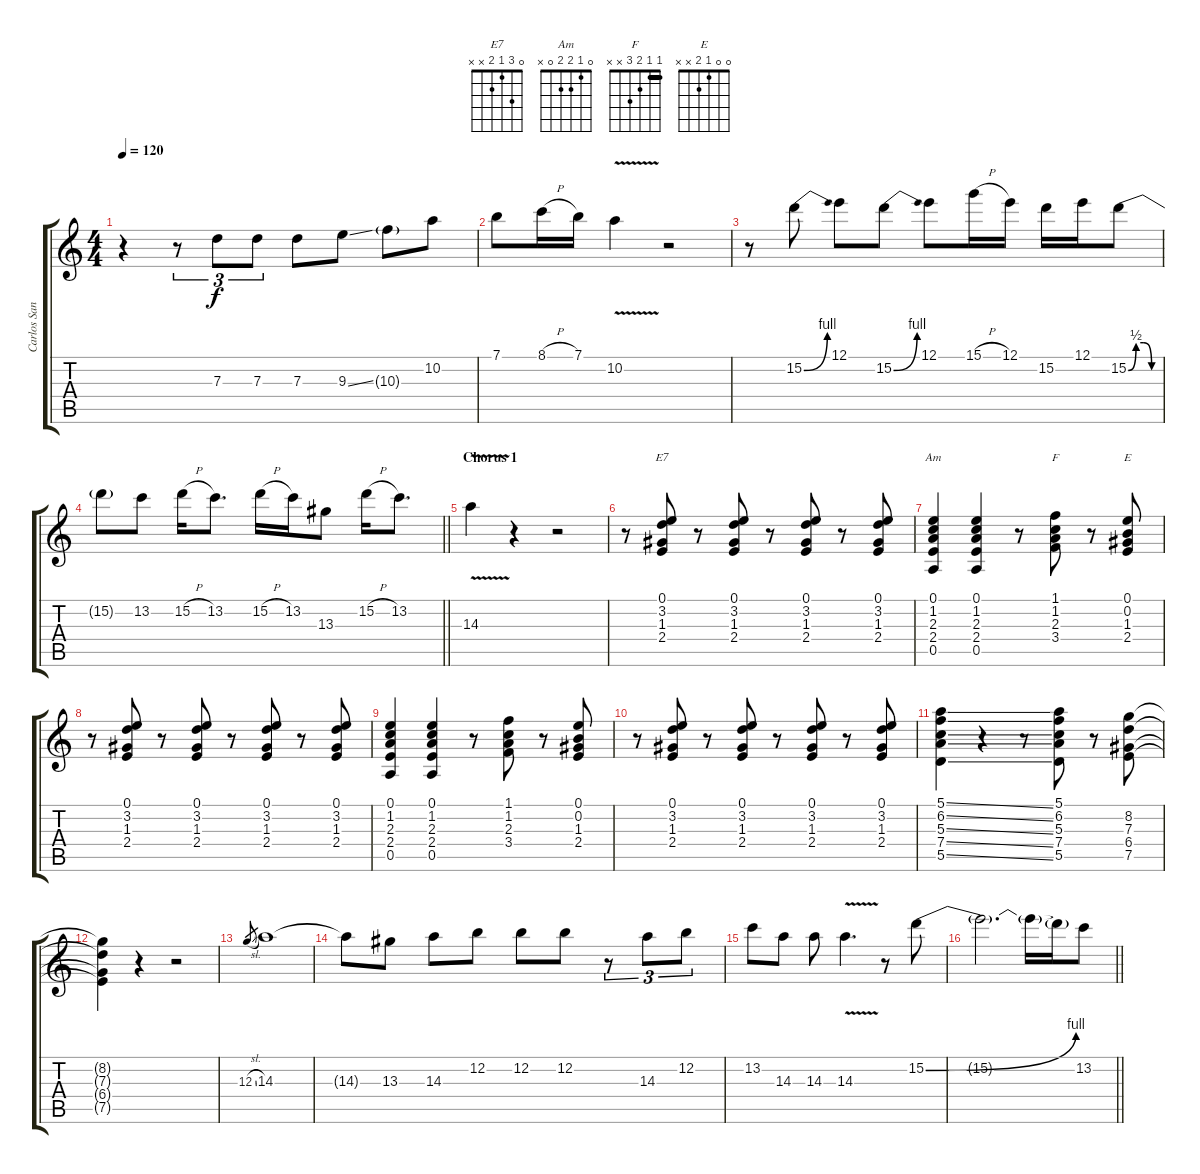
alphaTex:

\track ("Carlos Santana" "Carlos San") {instrument distortionguitar}
\staff {score tabs}
\tuning (E4 B3 G3 D3 A2 E2) {hide}
\chord ("E7" 0 3 1 2 x x)
\chord ("Am" 0 1 2 2 0 x)
\chord ("F" 1 1 2 3 x x) {barre 1}
\chord ("E" 0 0 1 2 x x)
\ts (4 4)
\tempo 120
\clef g2
\ks c
r.4{dy f} r.8{tu (3 2)} 7.3.8{tu (3 2)} 7.3.8{tu (3 2)} 7.3.8 9.3{ss}.8 10.3{g}.8 10.2.8 |
7.1.8 8.1{h}.16 7.1.16 10.2{v}.4 r.2 |
r.8 15.2{be (bend 0 0 60 4)}.8 12.1.8 15.2{be (bend 0 0 60 4)}.8 12.1.8 15.1{h}.16 12.1.16 15.2.16 12.1.16 15.2{be (custom 0 0 15 2 30 2 45 0 60 0)}.8 |
\barLineRight lightlight
15.2{t}.8 13.2.8 15.2{h}.16 13.2.8{d} 15.2{h}.16 13.2.16 13.3.8 15.2{h}.16 13.2.8{d} |
\section ("" "Chorus 1")
14.3{v}.4 r.4 r.2 |
r.8 (0.1 3.2 1.3 2.4).8{ch "E7"} r.8 (0.1 3.2 1.3 2.4).8 r.8 (0.1 3.2 1.3 2.4).8 r.8 (0.1 3.2 1.3 2.4).8 |
(0.1 1.2 2.3 2.4 0.5).4{ch "Am"} (0.1 1.2 2.3 2.4 0.5).4 r.8 (1.1 1.2 2.3 3.4).8{ch "F"} r.8 (0.1 0.2 1.3 2.4).8{ch "E"} |
r.8 (0.1 3.2 1.3 2.4).8 r.8 (0.1 3.2 1.3 2.4).8 r.8 (0.1 3.2 1.3 2.4).8 r.8 (0.1 3.2 1.3 2.4).8 |
(0.1 1.2 2.3 2.4 0.5).4 (0.1 1.2 2.3 2.4 0.5).4 r.8 (1.1 1.2 2.3 3.4).8 r.8 (0.1 0.2 1.3 2.4).8 |
r.8 (0.1 3.2 1.3 2.4).8 r.8 (0.1 3.2 1.3 2.4).8 r.8 (0.1 3.2 1.3 2.4).8 r.8 (0.1 3.2 1.3 2.4).8 |
(5.1{ss} 6.2{ss} 5.3{ss} 7.4{ss} 5.5{ss}).4 r.4 r.8 (5.1 6.2 5.3 7.4 5.5).8 r.8 (8.2 7.3 6.4 7.5).8 |
(8.2{t} 7.3{t} 6.4{t} 7.5{t}).4 r.4 r.2 |
12.3{sl}.8{gr} 14.3.1 |
14.3{t}.8 13.3.8 14.3.8 12.2.8 12.2.8 12.2.8 r.8{tu (3 2)} 14.3.8{tu (3 2)} 12.2.8{tu (3 2)} |
13.2.8 14.3.8 14.3.8 14.3{v}.4{d} r.8 15.2{be (bend 0 0 60 4)}.8 |
\barLineRight lightlight
15.2{t}.2{d} 15.2{t}.16 15.2{t}.16 13.2.8
